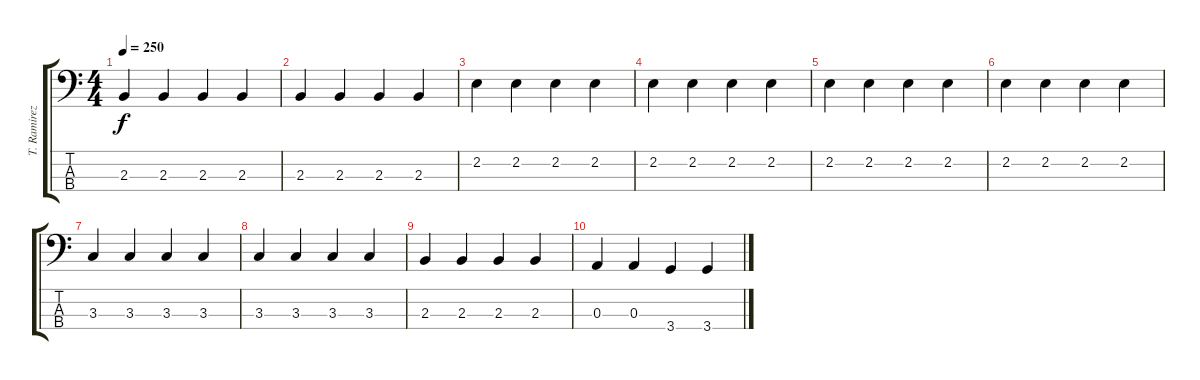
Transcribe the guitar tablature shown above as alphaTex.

\track ("T. Ramirez" "T. Ramirez") {instrument slapbass2}
\staff {score tabs}
\tuning (G2 D2 A1 E1) {hide}
\ts (4 4)
\tempo 250
\clef f4
\ks c
2.3.4{dy f} 2.3.4 2.3.4 2.3.4 |
2.3.4 2.3.4 2.3.4 2.3.4 |
2.2.4 2.2.4 2.2.4 2.2.4 |
2.2.4 2.2.4 2.2.4 2.2.4 |
2.2.4 2.2.4 2.2.4 2.2.4 |
2.2.4 2.2.4 2.2.4 2.2.4 |
3.3.4 3.3.4 3.3.4 3.3.4 |
3.3.4 3.3.4 3.3.4 3.3.4 |
2.3.4 2.3.4 2.3.4 2.3.4 |
0.3.4 0.3.4 3.4.4 3.4.4
